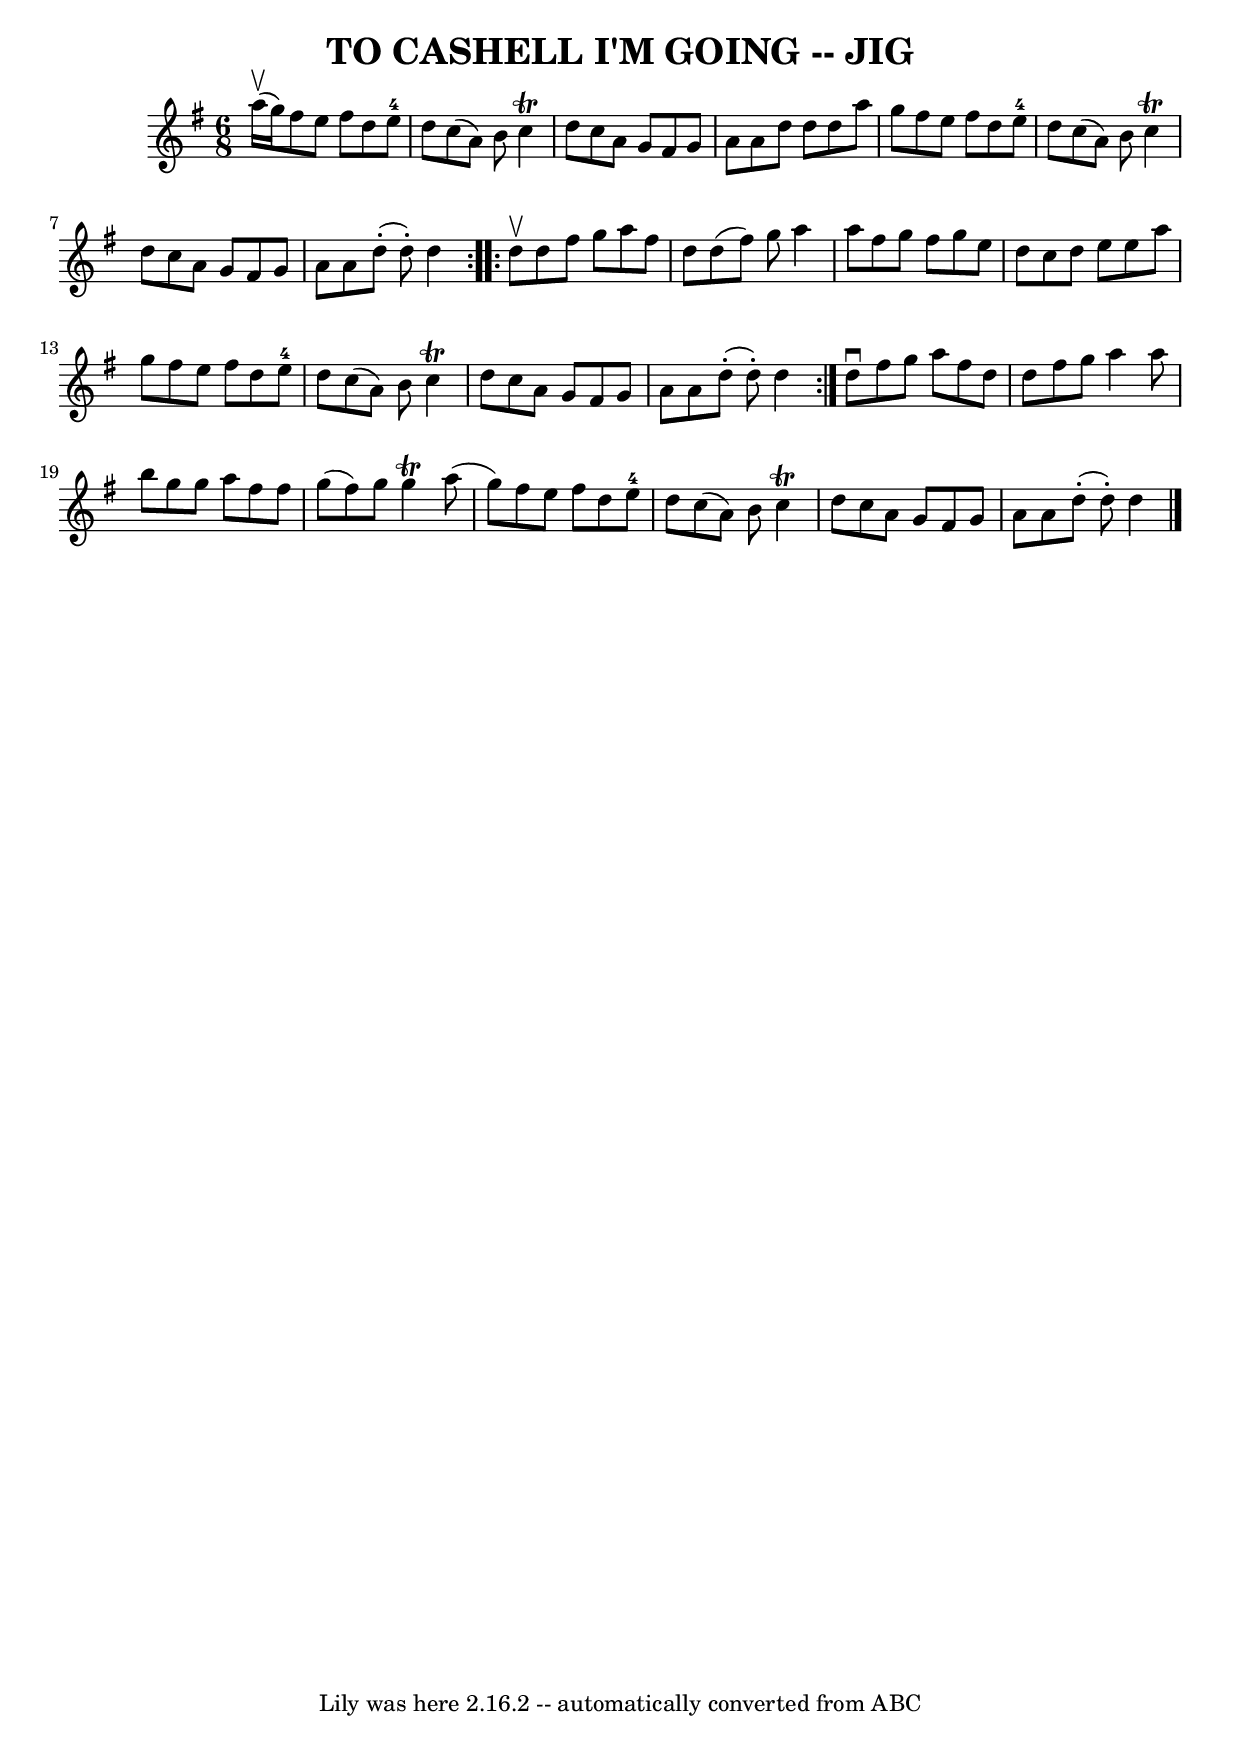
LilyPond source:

\version "2.16.2"
\include "Mammoth.ily"
\header {
  %% book = "Ryan's Mammoth Collection of Fiddle Tunes"
  crossRefNumber = "1"
  footnotes = "\\\\Bar 20 has wrong note lengths."
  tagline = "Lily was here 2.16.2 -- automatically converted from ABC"
  title = "TO CASHELL I'M GOING -- JIG"

}
voicedefault =  {



  \repeat volta 2 {

    \time 6/8 
    \key d \mixolydian
    a''16 (^\upbow g''16)       |
    
    fis''8 e''8 fis''8 d''8 e''8-4 d''8    |
    c''8 (a'8 
    ) b'8 c''4^\trill d''8    |
    c''8 a'8 g'8 fis'8    
    g'8 a'8    |
    a'8 d''8 d''8 d''8 a''8 g''8    
    |
    |
    fis''8 e''8 fis''8 d''8 e''8-4 d''8    
    |
    c''8 (a'8) b'8 c''4^\trill d''8    |
    c''8    
    a'8 g'8 fis'8 g'8 a'8    |
    a'8 d''8 (-. d''8-.)  
    d''4    
  }     
  \repeat volta 2 {
    d''8^\upbow       |
    d''8 fis''8 
    g''8 a''8 fis''8 d''8    |
    d''8 (fis''8) g''8    
    a''4 a''8    |
    fis''8 g''8 fis''8 g''8 e''8 d''8    
    |
    c''8 d''8 e''8 e''8 a''8 g''8    |
    
    |
    fis''8 e''8 fis''8 d''8 e''8-4 d''8    |
    
    c''8 (a'8) b'8 c''4^\trill d''8    |
    c''8 a'8 g'8  
    fis'8 g'8 a'8    |
    a'8 d''8 (-. d''8-.) d''4    
  }  
  d''8^\downbow fis''8 g''8 a''8 fis''8 d''8    |
  d''8 
  fis''8 g''8 a''4 a''8    |
  b''8 g''8 g''8 a''8    
  fis''8 fis''8    |
  g''8 (fis''8) g''8 g''4^\trill   
  a''8 (g''8)   |
  |
  fis''8 e''8 fis''8 d''8    
  e''8-4 d''8    |
  c''8 (a'8) b'8 c''4^\trill d''8    
  |
  c''8 a'8 g'8 fis'8 g'8 a'8    |
  a'8      
  d''8 (-. d''8-.) d''4    \bar "|."   

}

\score{
  <<

    \context Staff="default"
    {
      \voicedefault 
      
    }

  >>
  \layout {
    
  }
  \midi {
  }

}
